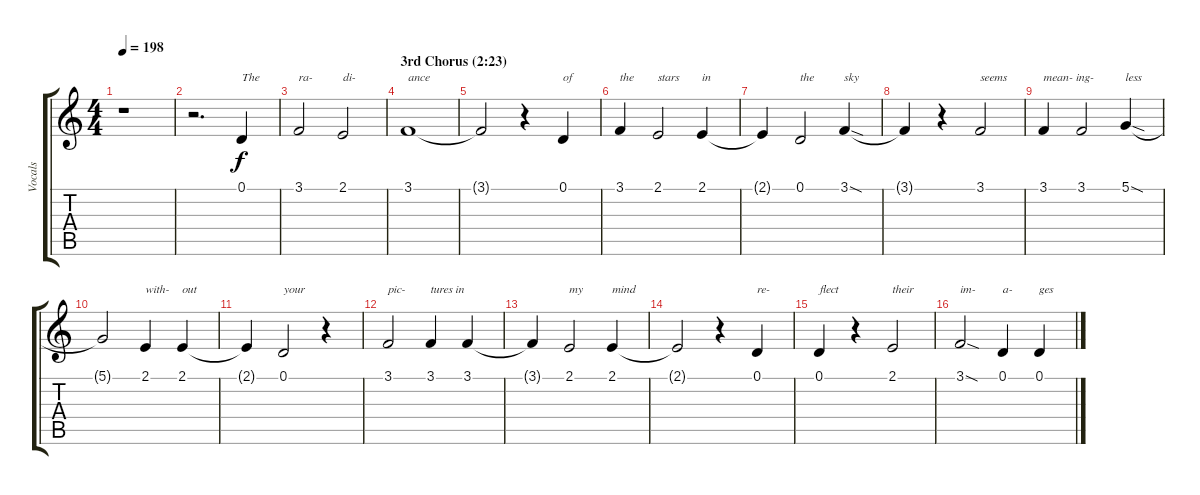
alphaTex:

\track ("Vocals" "Vocals") {instrument violin}
\staff {score tabs}
\tuning (D4 A3 F3 C3 G2 C2) {hide}
\ts (4 4)
\tempo 198
\clef g2
\ks c
r.1{dy f} |
r.2{d} 0.1.4{txt "The"} |
3.1.2{txt "ra-"} 2.1.2{txt "di-"} |
\section ("" "3rd Chorus (2:23)")
3.1.1{txt "ance"} |
3.1{t}.2 r.4 0.1.4{txt "of"} |
3.1.4{txt "the"} 2.1.2{txt "stars"} 2.1.4{txt "in"} |
2.1{t}.4 0.1.2{txt "the"} 3.1{sod}.4{txt "sky"} |
3.1{t}.4 r.4 3.1.2{txt "seems"} |
3.1.4{txt "mean- ing-"} 3.1.2 5.1{sod}.4{txt "less"} |
5.1{t}.2 2.1.4{txt "with-"} 2.1.4{txt "out"} |
2.1{t}.4 0.1.2{txt "your"} r.4 |
3.1.2{txt "pic-"} 3.1.4{txt "tures in"} 3.1.4 |
3.1{t}.4 2.1.2{txt "my"} 2.1.4{txt "mind"} |
2.1{t}.2 r.4 0.1.4{txt "re-"} |
0.1.4{txt "flect"} r.4 2.1.2{txt "their"} |
3.1{sod}.2{txt "im-"} 0.1.4{txt "a-"} 0.1.4{txt "ges"}
